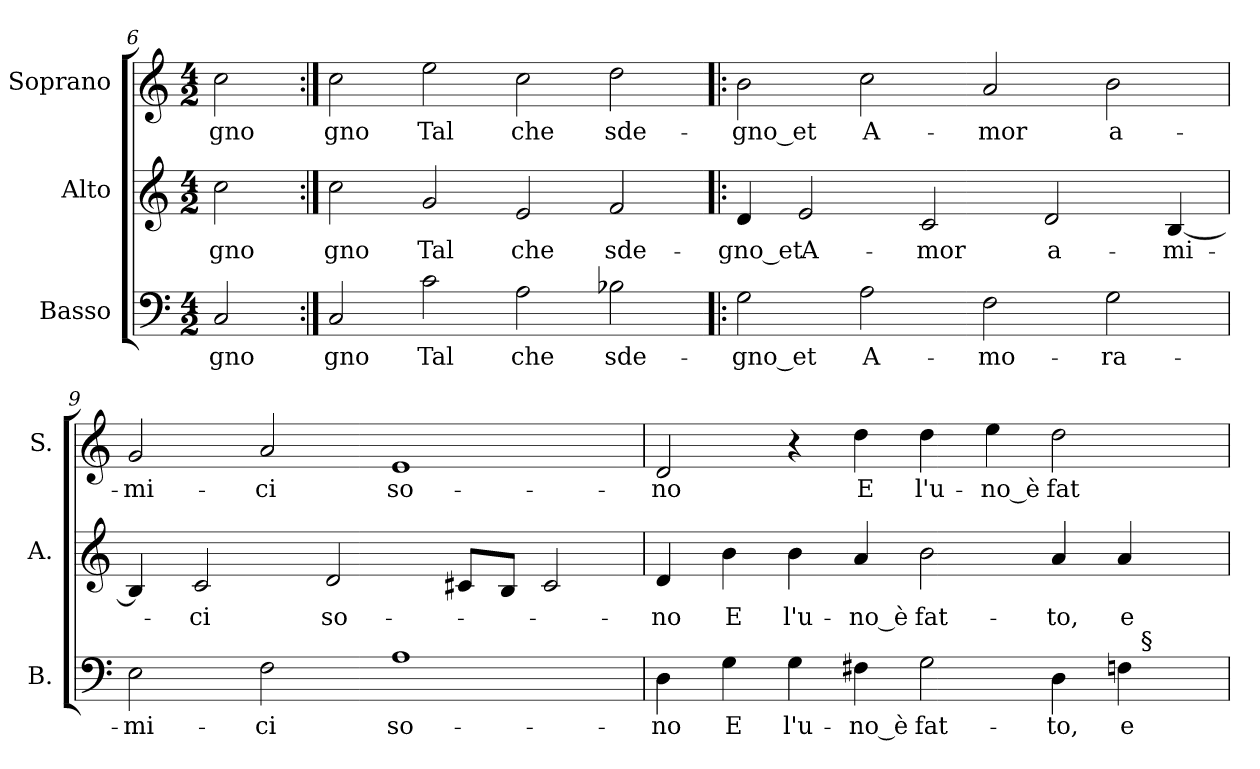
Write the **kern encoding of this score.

**kern	**text	**kern	**text	**kern	**text
*part3	*part3	*part2	*part2	*part1	*part1
*staff3	*staff3	*staff2	*staff2	*staff1	*staff1
*I"Basso	*	*I"Alto	*	*I"Soprano	*
*I'B.	*	*I'A.	*	*I'S.	*
!!LO:LB:g=z
*clefF4	*	*clefG2	*	*clefG2	*
*k[]	*	*k[]	*	*k[]	*
*C:	*	*C:	*	*C:	*
*M4/2	*	*M4/2	*	*M4/2	*
=6	=6	=6	=6	=6	=6
!	!LO:LY:b:color=#000000	!	!	!	!
!	!	!	!LO:LY:b:color=#000000	!	!
!	!	!	!	!	!LO:LY:b:color=#000000
2Ci/	-gno	2cci\	-gno	2cci\	-gno
=7:|!	=7:|!	=7:|!	=7:|!	=7:|!	=7:|!
!	!LO:LY:b:color=#000000	!	!	!	!
!	!	!	!LO:LY:b:color=#000000	!	!
!	!	!	!	!	!LO:LY:b:color=#000000
2Ci/	gno	2cci\	gno	2cci\	gno
!	!LO:LY:b:color=#000000	!	!	!	!
!	!	!	!LO:LY:b:color=#000000	!	!
!	!	!	!	!	!LO:LY:b:color=#000000
2ci\	Tal	2gi/	Tal	2eei\	Tal
!	!LO:LY:b:color=#000000	!	!	!	!
!	!	!	!LO:LY:b:color=#000000	!	!
!	!	!	!	!	!LO:LY:b:color=#000000
2Ai\	che	2ei/	che	2cci\	che
!	!LO:LY:b:color=#000000	!	!	!	!
!	!	!	!LO:LY:b:color=#000000	!	!
!	!	!	!	!	!LO:LY:b:color=#000000
2B-Xi\	sde-	2fi/	sde-	2ddi\	sde-
=8!|:	=8!|:	=8!|:	=8!|:	=8!|:	=8!|:
!	!LO:LY:b:color=#000000	!	!	!	!
!	!	!	!LO:LY:b:color=#000000	!	!
!	!	!	!	!	!LO:LY:b:color=#000000
2Gi\	-gno_et	4di/	-gno_et	2bi\	-gno_et
!	!	!	!LO:LY:b:color=#000000	!	!
.	.	2ei/	A-	.	.
!	!LO:LY:b:color=#000000	!	!	!	!
!	!	!	!	!	!LO:LY:b:color=#000000
2Ai\	A-	.	.	2cci\	A-
!	!	!	!LO:LY:b:color=#000000	!	!
.	.	2ci/	-mor	.	.
!	!LO:LY:b:color=#000000	!	!	!	!
!	!	!	!	!	!LO:LY:b:color=#000000
2Fi\	-mo-	.	.	2ai/	-mor
!	!	!	!LO:LY:b:color=#000000	!	!
.	.	2di/	a-	.	.
!	!LO:LY:b:color=#000000	!	!	!	!
!	!	!	!	!	!LO:LY:b:color=#000000
2Gi\	-ra-	.	.	2bi\	a-
!	!	!	!LO:LY:b:color=#000000	!	!
.	.	[4Bi/	-mi-	.	.
=9	=9	=9	=9	=9	=9
!	!LO:LY:b:color=#000000	!	!	!	!
!	!	!	!	!	!LO:LY:b:color=#000000
2Ei\	-mi-	4Bi/]	.	2gi/	-mi-
!	!	!	!LO:LY:b:color=#000000	!	!
.	.	2ci/	-ci	.	.
!	!LO:LY:b:color=#000000	!	!	!	!
!	!	!	!	!	!LO:LY:b:color=#000000
2Fi\	-ci	.	.	2ai/	-ci
!	!	!	!LO:LY:b:color=#000000	!	!
.	.	2di/	so-	.	.
!	!LO:LY:b:color=#000000	!	!	!	!
!	!	!	!	!	!LO:LY:b:color=#000000
1Ai	so-	.	.	1ei	so-
.	.	8c#Xi/L	.	.	.
.	.	8Bi/J	.	.	.
.	.	2c#i/	.	.	.
=10	=10	=10	=10	=10	=10
!	!LO:LY:b:color=#000000	!	!	!	!
!	!	!	!LO:LY:b:color=#000000	!	!
!	!	!	!	!	!LO:LY:b:color=#000000
*^	*	*	*	*	*
4Di\	1ryy	-no	4di/	-no	2di/	-no
!	!	!LO:LY:b:color=#000000	!	!	!	!
!	!	!	!	!LO:LY:b:color=#000000	!	!
4Gi\	.	E	4bi\	E	.	.
!	!	!LO:LY:b:color=#000000	!	!	!	!
!	!	!	!	!LO:LY:b:color=#000000	!	!
4Gi\	.	l'u-	4bi\	l'u-	4r	.
!	!	!LO:LY:b:color=#000000	!	!	!	!
!	!	!	!	!LO:LY:b:color=#000000	!	!
!	!	!	!	!	!	!LO:LY:b:color=#000000
4F#Xi\	.	-no_è	4ai/	-no_è	4ddi\	E
!	!	!LO:LY:b:color=#000000	!	!	!	!
!	!	!	!	!LO:LY:b:color=#000000	!	!
!	!	!	!	!	!	!LO:LY:b:color=#000000
2Gi\	2ryy	fat-	2bi\	fat-	4ddi\	l'u-
!	!	!	!	!	!	!LO:LY:b:color=#000000
.	.	.	.	.	4eei\	-no_è
!	!	!LO:LY:b:color=#000000	!	!	!	!
!	!	!	!	!LO:LY:b:color=#000000	!	!
!	!	!	!	!	!	!LO:LY:b:color=#000000
4Di\	4ryy	-to,	4ai/	-to,	2ddi\	fat-
!	!	!LO:LY:b:color=#000000	!	!	!	!
!	!	!	!	!LO:LY:b:color=#000000	!	!
4Fi\	32ryy	e	4ai/	e	.	.
.	256ryy	.	.	.	.	.
!	!LO:TX:a:t=§	!	!	!	!	!
.	8ryy	.	.	.	.	.
.	16ryy	.	.	.	.	.
.	64..ryy	.	.	.	.	.
*v	*v	*	*	*	*	*
=	=	=	=	=	=
*-	*-	*-	*-	*-	*-
